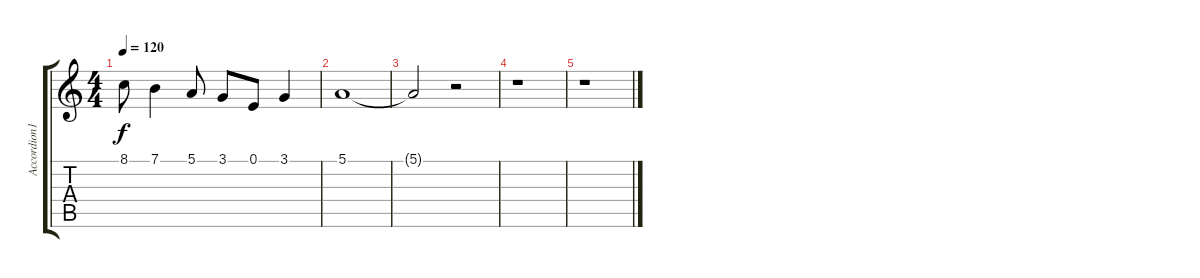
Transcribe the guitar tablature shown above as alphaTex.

\track ("Accordion1" "Accordion1") {instrument tangoaccordion}
\staff {score tabs}
\tuning (E4 B3 G3 D3 A2 E2) {hide}
\ts (4 4)
\tempo 120
\clef g2
\ks c
8.1.8{dy f} 7.1.4 5.1.8 3.1.8 0.1.8 3.1.4 |
5.1.1 |
5.1{t}.2 r.2 |
r.1 |
r.1
